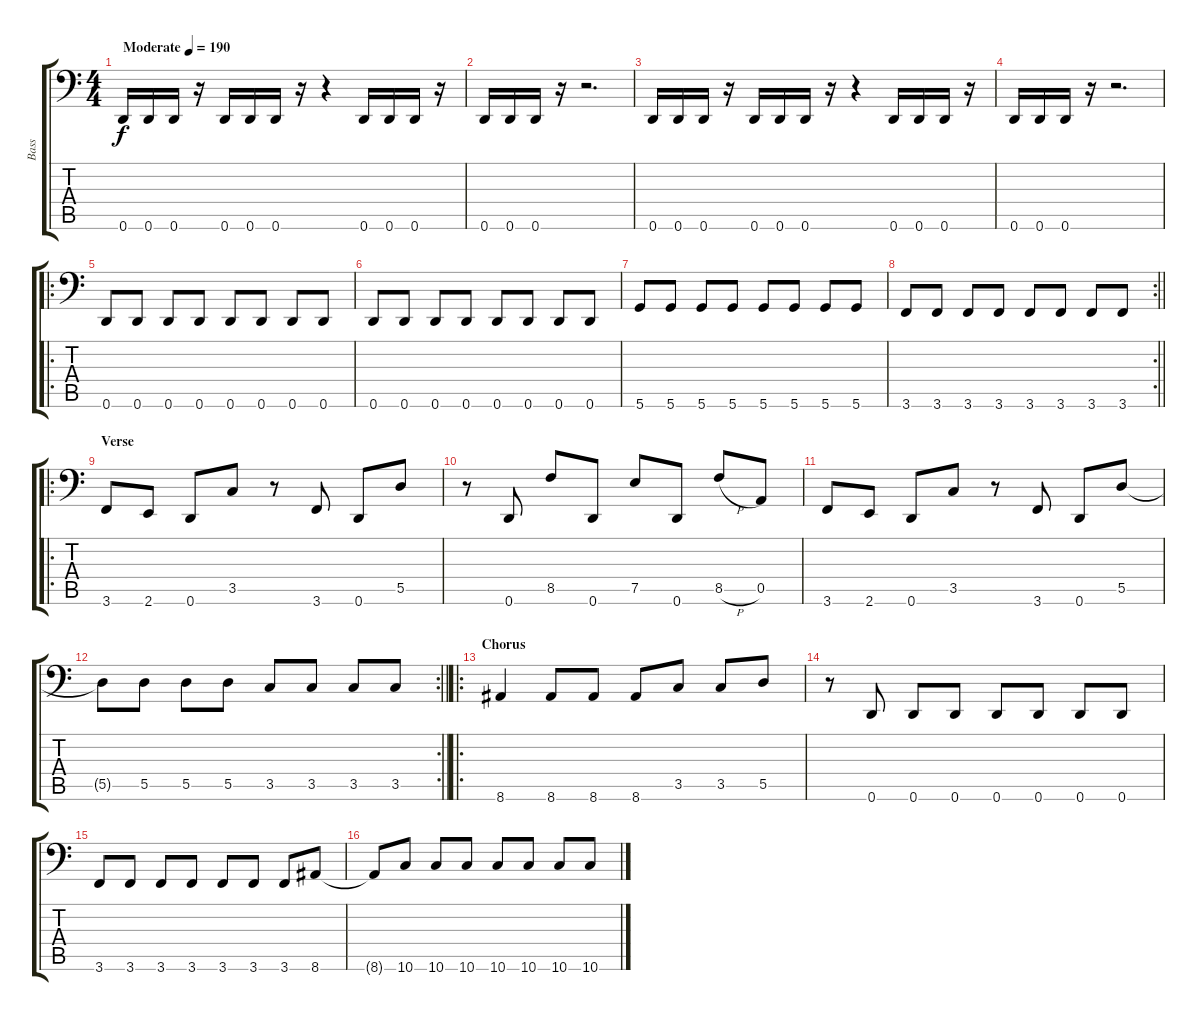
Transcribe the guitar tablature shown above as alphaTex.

\track ("Bass" "Bass") {instrument electricbasspick}
\staff {score tabs}
\tuning (E3 B2 G2 D2 A1 D1) {hide}
\ts (4 4)
\tempo (190 "Moderate")
\clef f4
\ks c
0.6.16{dy f instrument electricbasspick} 0.6.16 0.6.16 r.16 0.6.16 0.6.16 0.6.16 r.16 r.4 0.6.16 0.6.16 0.6.16 r.16 |
0.6.16 0.6.16 0.6.16 r.16 r.2{d} |
0.6.16 0.6.16 0.6.16 r.16 0.6.16 0.6.16 0.6.16 r.16 r.4 0.6.16 0.6.16 0.6.16 r.16 |
0.6.16 0.6.16 0.6.16 r.16 r.2{d} |
\ro
0.6.8 0.6.8 0.6.8 0.6.8 0.6.8 0.6.8 0.6.8 0.6.8 |
0.6.8 0.6.8 0.6.8 0.6.8 0.6.8 0.6.8 0.6.8 0.6.8 |
5.6.8 5.6.8 5.6.8 5.6.8 5.6.8 5.6.8 5.6.8 5.6.8 |
\rc 2
\barLineRight lightlight
3.6.8 3.6.8 3.6.8 3.6.8 3.6.8 3.6.8 3.6.8 3.6.8 |
\ro
\section ("" "Verse")
3.6.8 2.6.8 0.6.8 3.5.8 r.8 3.6.8 0.6.8 5.5.8 |
r.8 0.6.8 8.5.8 0.6.8 7.5.8 0.6.8 8.5{h}.8 0.5.8 |
3.6.8 2.6.8 0.6.8 3.5.8 r.8 3.6.8 0.6.8 5.5.8 |
\rc 2
\barLineRight lightlight
5.5{t}.8 5.5.8 5.5.8 5.5.8 3.5.8 3.5.8 3.5.8 3.5.8 |
\ro
\section ("" "Chorus")
8.6.4 8.6.8 8.6.8 8.6.8 3.5.8 3.5.8 5.5.8 |
r.8 0.6.8 0.6.8 0.6.8 0.6.8 0.6.8 0.6.8 0.6.8 |
3.6.8 3.6.8 3.6.8 3.6.8 3.6.8 3.6.8 3.6.8 8.6.8 |
8.6{t}.8 10.6.8 10.6.8 10.6.8 10.6.8 10.6.8 10.6.8 10.6.8
